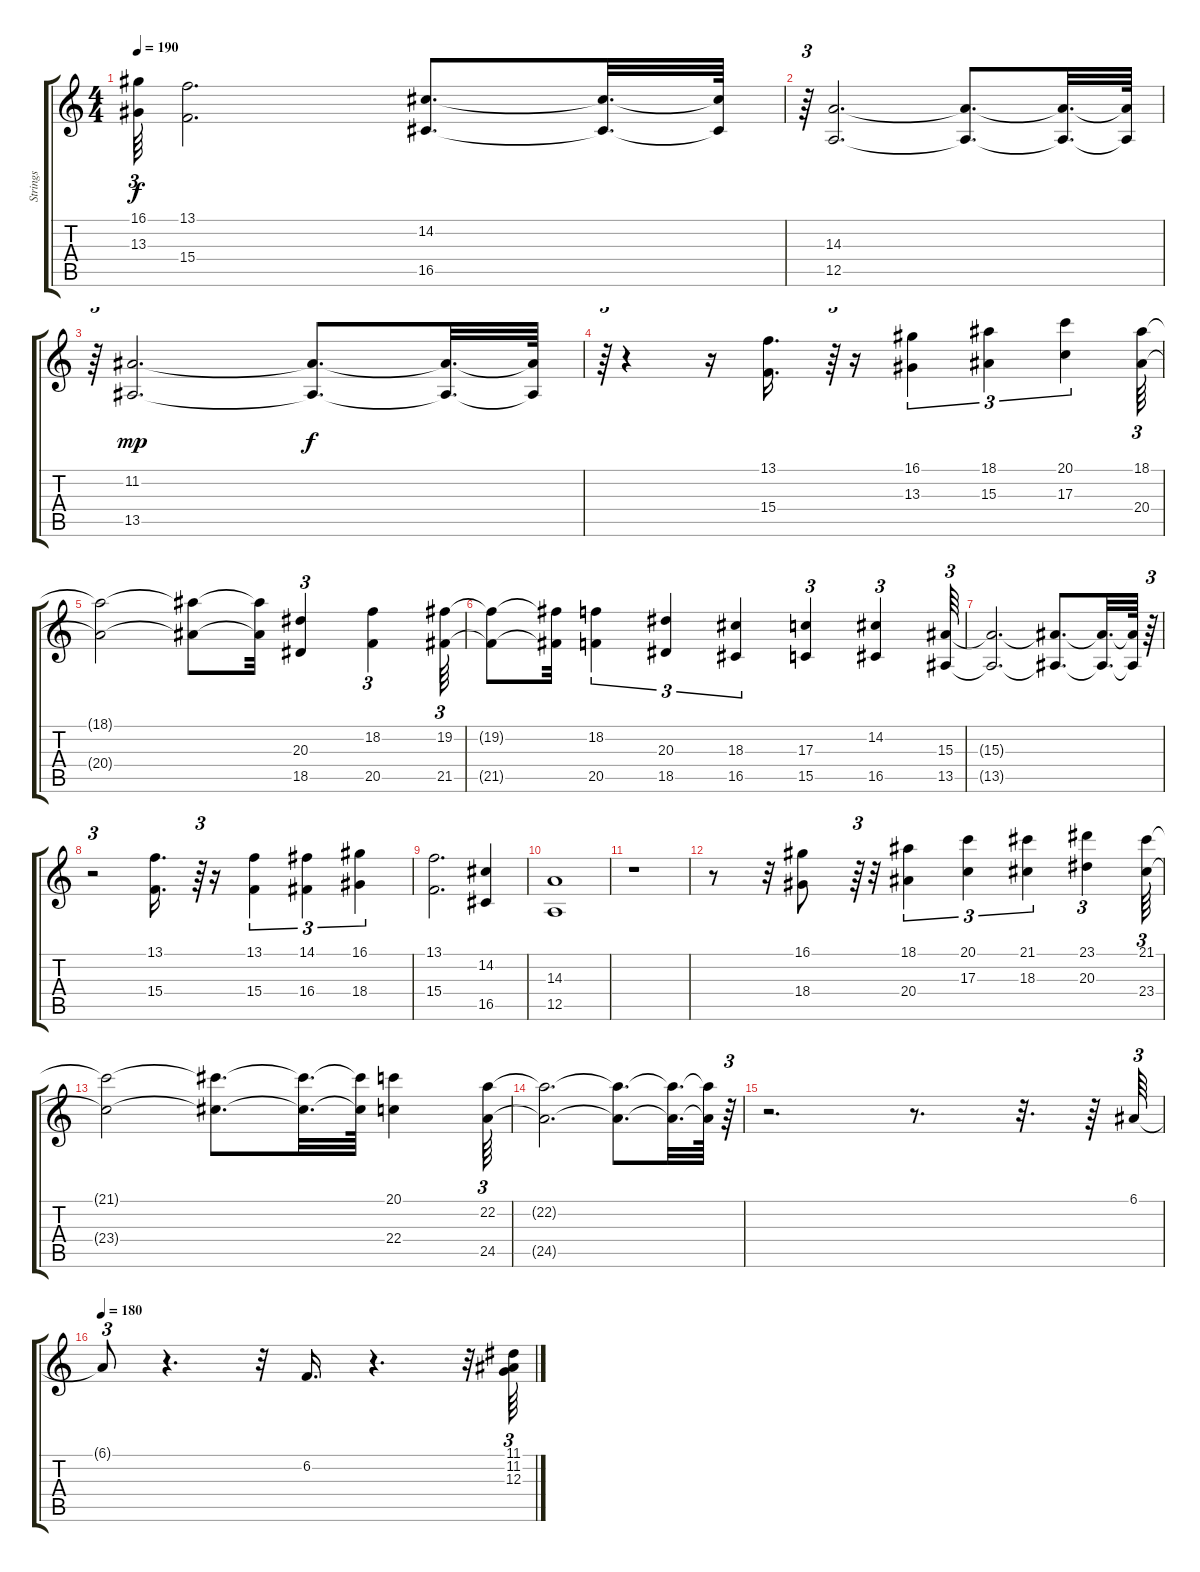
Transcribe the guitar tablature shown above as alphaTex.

\track ("Strings" "Strings") {instrument stringensemble1}
\staff {score tabs}
\tuning (E4 B3 G3 D3 A2 E2) {hide}
\ts (4 4)
\tempo 190
\clef g2
\ks c
(16.1{t} 13.3{t}).64{tu (3 2) dy f} (13.1 15.4).2{d} (14.2 16.5).8{d} (14.2{t} 16.5{t}).32{d} (14.2{t} 16.5{t}).64 |
r.64{tu (3 2)} (14.3 12.5).2{d} (14.3{t} 12.5{t}).8{d} (14.3{t} 12.5{t}).32{d} (14.3{t} 12.5{t}).64 |
r.64{tu (3 2)} (11.2 13.5).2{d dy mp} (11.2{t} 13.5{t}).8{d dy f} (11.2{t} 13.5{t}).32{d} (11.2{t} 13.5{t}).64 |
r.64{tu (3 2)} r.4 r.16 (13.1 15.4).16{d} r.64{tu (3 2)} r.16 (16.1 13.3).4{tu (3 2)} (18.1 15.3).4{tu (3 2)} (20.1 17.3).4{tu (3 2)} (18.1 20.4).64{tu (3 2)} |
(18.1{t} 20.4{t}).2 (18.1{t} 20.4{t}).8 (18.1{t} 20.4{t}).32 (20.3 18.5).4{tu (3 2)} (18.2 20.5).4{tu (3 2)} (19.2 21.5).64{tu (3 2)} |
(19.2{t} 21.5{t}).8 (19.2{t} 21.5{t}).32 (18.2 20.5).4{tu (3 2)} (20.3 18.5).4{tu (3 2)} (18.3 16.5).4{tu (3 2)} (17.3 15.5).4{tu (3 2)} (14.2 16.5).4{tu (3 2)} (15.3 13.5).64{tu (3 2)} |
(15.3{t} 13.5{t}).2{d} (15.3{t} 13.5{t}).8{d} (15.3{t} 13.5{t}).32{d} (15.3{t} 13.5{t}).64 r.64{tu (3 2)} |
r.2{tu (3 2)} (13.1 15.4).16{d} r.64{tu (3 2)} r.16 (13.1 15.4).4{tu (3 2)} (14.1 16.4).4{tu (3 2)} (16.1 18.4).4{tu (3 2)} |
(13.1 15.4).2{d} (14.2 16.5).4 |
(14.3 12.5).1 |
r.1 |
r.8 r.32 (16.1 18.4).8 r.64{tu (3 2)} r.32 (18.1 20.4).4{tu (3 2)} (20.1 17.3).4{tu (3 2)} (21.1 18.3).4{tu (3 2)} (23.1 20.3).4{tu (3 2)} (21.1 23.4).64{tu (3 2)} |
(21.1{t} 23.4{t}).2 (21.1{t} 23.4{t}).8{d} (21.1{t} 23.4{t}).32{d} (21.1{t} 23.4{t}).64 (20.1 22.4).4 (22.2 24.5).64{tu (3 2)} |
(22.2{t} 24.5{t}).2{d} (22.2{t} 24.5{t}).8{d} (22.2{t} 24.5{t}).32{d} (22.2{t} 24.5{t}).64 r.64{tu (3 2)} |
r.2{d} r.8{d} r.32{d} r.64 6.1.64{tu (3 2)} |
\tempo 180
6.1{t}.8{tu (3 2)} r.4{d} r.32 6.2.16{d} r.4{d} r.32 (11.1 11.2 12.3).64{tu (3 2)}
